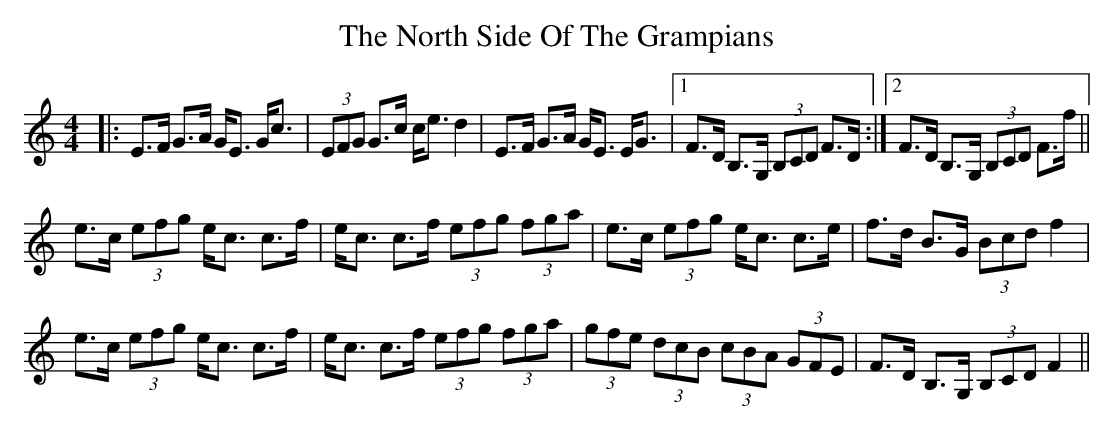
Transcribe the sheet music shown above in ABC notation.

X:1
T: The North Side Of The Grampians
M: 4/4
L: 1/8
K: Cmaj
|:E>F G>A G<E G<c|(3EFG G>c c<e d2|E>F G>A G<E E<G|1 F>D B,>G, (3B,CD F>D:|2 F>D B,>G, (3B,CD F>f||
e>c (3efg e<c c>f|e<c c>f (3efg (3fga|e>c (3efg e<c c>e|f>d B>G (3Bcd f2|
e>c (3efg e<c c>f|e<c c>f (3efg (3fga|(3gfe (3dcB (3cBA (3GFE|F>D B,>G, (3B,CD F2||
